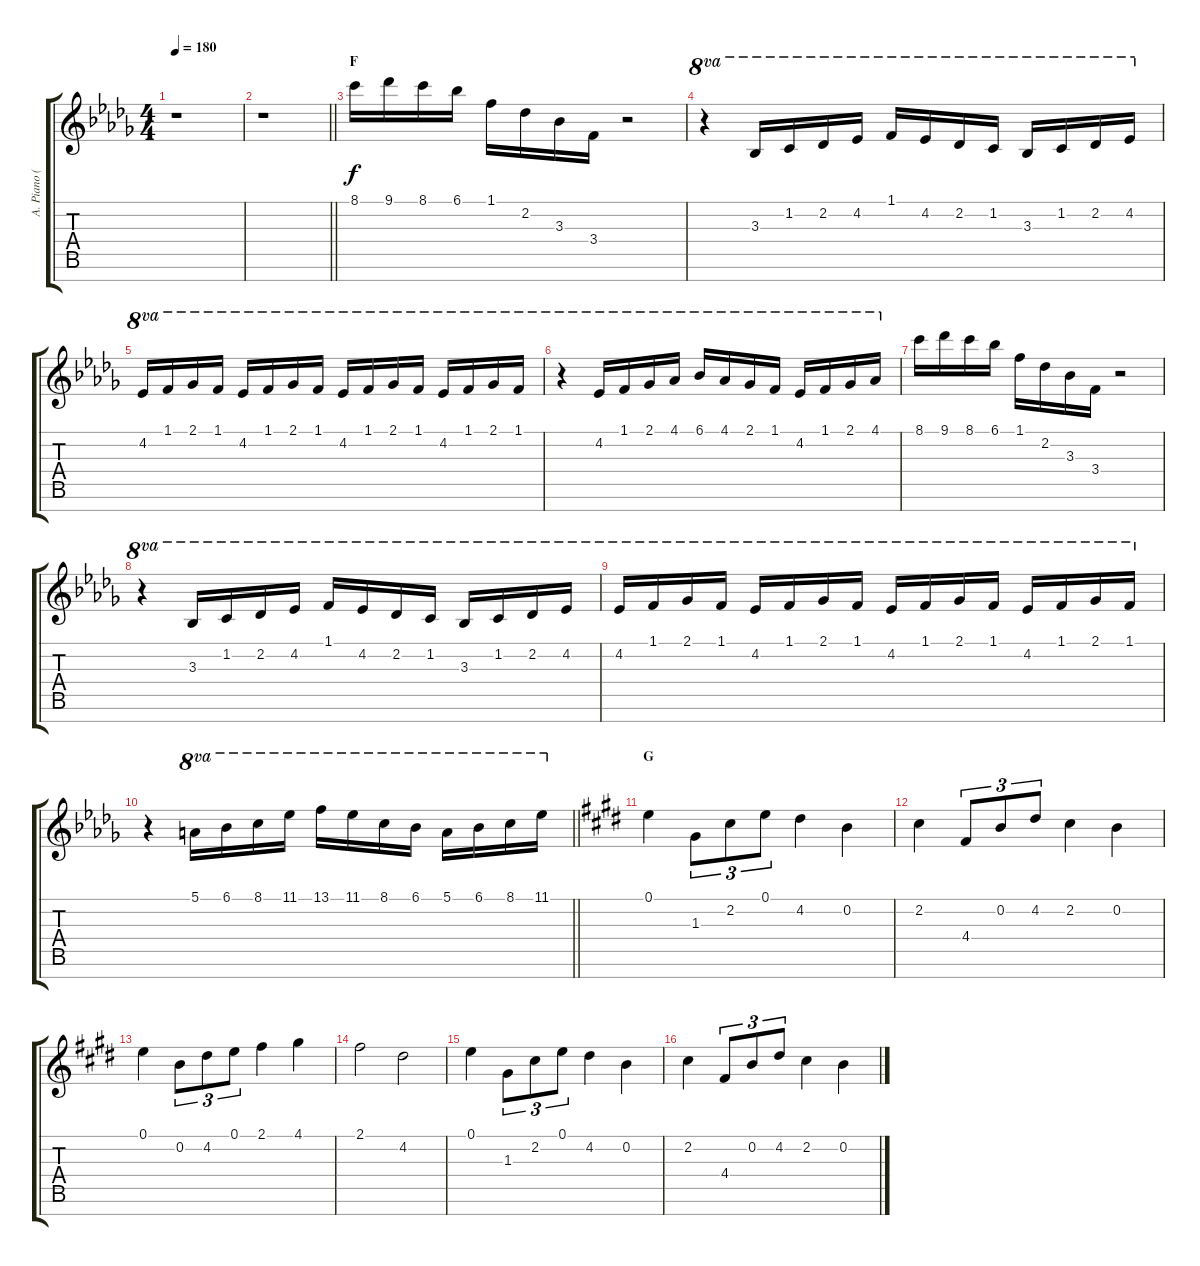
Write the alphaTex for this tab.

\track ("A. Piano (Right Hand)" "A. Piano (") {instrument acousticgrandpiano}
\staff {score tabs}
\tuning (E5 B4 G4 D4 A3 E3 B2) {hide}
\ts (4 4)
\tempo 180
\clef g2
\ks db
r.1{dy f} |
\barLineRight lightlight
r.1 |
\section ("" "F")
8.1.16 9.1.16 8.1.16 6.1.16 1.1.16 2.2.16 3.3.16 3.4.16 r.2 |
r.4{ot 8va} 3.3.16{ot 8va} 1.2.16{ot 8va} 2.2.16{ot 8va} 4.2.16{ot 8va} 1.1.16{ot 8va} 4.2.16{ot 8va} 2.2.16{ot 8va} 1.2.16{ot 8va} 3.3.16{ot 8va} 1.2.16{ot 8va} 2.2.16{ot 8va} 4.2.16{ot 8va} |
4.2.16{ot 8va} 1.1.16{ot 8va} 2.1.16{ot 8va} 1.1.16{ot 8va} 4.2.16{ot 8va} 1.1.16{ot 8va} 2.1.16{ot 8va} 1.1.16{ot 8va} 4.2.16{ot 8va} 1.1.16{ot 8va} 2.1.16{ot 8va} 1.1.16{ot 8va} 4.2.16{ot 8va} 1.1.16{ot 8va} 2.1.16{ot 8va} 1.1.16{ot 8va} |
r.4{ot 8va} 4.2.16{ot 8va} 1.1.16{ot 8va} 2.1.16{ot 8va} 4.1.16{ot 8va} 6.1.16{ot 8va} 4.1.16{ot 8va} 2.1.16{ot 8va} 1.1.16{ot 8va} 4.2.16{ot 8va} 1.1.16{ot 8va} 2.1.16{ot 8va} 4.1.16{ot 8va} |
8.1.16 9.1.16 8.1.16 6.1.16 1.1.16 2.2.16 3.3.16 3.4.16 r.2 |
r.4{ot 8va} 3.3.16{ot 8va} 1.2.16{ot 8va} 2.2.16{ot 8va} 4.2.16{ot 8va} 1.1.16{ot 8va} 4.2.16{ot 8va} 2.2.16{ot 8va} 1.2.16{ot 8va} 3.3.16{ot 8va} 1.2.16{ot 8va} 2.2.16{ot 8va} 4.2.16{ot 8va} |
4.2.16{ot 8va} 1.1.16{ot 8va} 2.1.16{ot 8va} 1.1.16{ot 8va} 4.2.16{ot 8va} 1.1.16{ot 8va} 2.1.16{ot 8va} 1.1.16{ot 8va} 4.2.16{ot 8va} 1.1.16{ot 8va} 2.1.16{ot 8va} 1.1.16{ot 8va} 4.2.16{ot 8va} 1.1.16{ot 8va} 2.1.16{ot 8va} 1.1.16{ot 8va} |
\barLineRight lightlight
r.4 5.1.16{ot 8va} 6.1.16{ot 8va} 8.1.16{ot 8va} 11.1.16{ot 8va} 13.1.16{ot 8va} 11.1.16{ot 8va} 8.1.16{ot 8va} 6.1.16{ot 8va} 5.1.16{ot 8va} 6.1.16{ot 8va} 8.1.16{ot 8va} 11.1.16{ot 8va} |
\section ("" "G")
\ks e
0.1.4 1.3.8{tu (3 2)} 2.2.8{tu (3 2)} 0.1.8{tu (3 2)} 4.2.4 0.2.4 |
2.2.4 4.4.8{tu (3 2)} 0.2.8{tu (3 2)} 4.2.8{tu (3 2)} 2.2.4 0.2.4 |
0.1.4 0.2.8{tu (3 2)} 4.2.8{tu (3 2)} 0.1.8{tu (3 2)} 2.1.4 4.1.4 |
2.1.2 4.2.2 |
0.1.4 1.3.8{tu (3 2)} 2.2.8{tu (3 2)} 0.1.8{tu (3 2)} 4.2.4 0.2.4 |
2.2.4 4.4.8{tu (3 2)} 0.2.8{tu (3 2)} 4.2.8{tu (3 2)} 2.2.4 0.2.4
